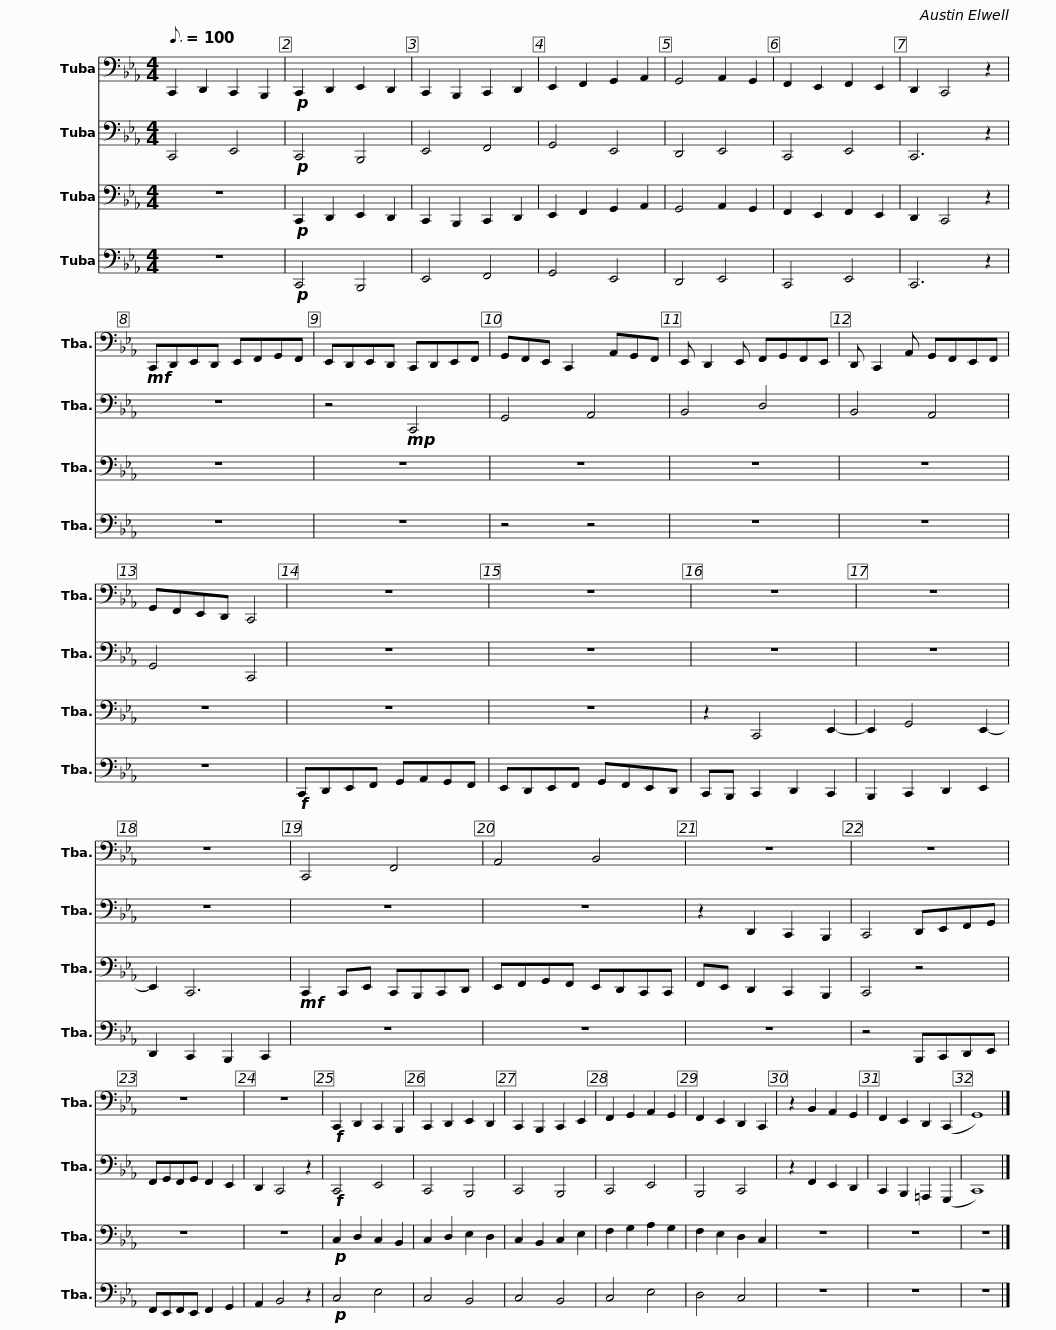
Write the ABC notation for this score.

X:1
%%score 1 2 3 4
L:1/8
Q:3/16=100
M:4/4
I:linebreak $
K:Eb
V:1 bass
V:2 bass
V:3 bass
V:4 bass
V:1
 C,,2 D,,2 C,,2 B,,,2 |!p! C,,2 D,,2 E,,2 D,,2 |$ C,,2 B,,,2 C,,2 D,,2 | E,,2 F,,2 G,,2 A,,2 |$ G,,4 A,,2 G,,2 | %5
 F,,2 E,,2 F,,2 E,,2 | D,,2 C,,4 z2 |$[K:Eb]!mf! C,,D,,E,,D,, E,,F,,G,,F,, |$ E,,D,,E,,D,, C,,D,,E,,F,, |$ G,,F,,E,, C,,2 A,,G,,F,, |$ %10
 E,, D,,2 E,, F,,G,,F,,E,, |$ D,, C,,2 A,, G,,F,,E,,F,, |$ G,,F,,E,,D,, C,,4 |$ z8 |$ z8 |$ %15
 z8 | z8 |$ z8 |$ C,,4 F,,4 |$ A,,4 B,,4 |$ %20
 z8 | z8 |$ z8 | z8 |$!f! C,,2 D,,2 C,,2 B,,,2 | %25
 C,,2 D,,2 E,,2 D,,2 |$ C,,2 B,,,2 C,,2 E,,2 | F,,2 G,,2 A,,2 G,,2 |$ F,,2 E,,2 D,,2 C,,2 | z2 B,,2 A,,2 G,,2 |$ %30
 F,,2 E,,2 D,,2 (C,,2 | G,,8) |] %32
V:2
 C,,4 E,,4 |!p! C,,4 B,,,4 |$ E,,4 F,,4 | G,,4 E,,4 |$ D,,4 E,,4 | %5
 C,,4 E,,4 | C,,6 z2 |$[K:Eb] z8 |$ z4!mp! C,,4 |$ G,,4 A,,4 |$ %10
 B,,4 D,4 |$ B,,4 A,,4 |$ G,,4 C,,4 |$ z8 |$ z8 |$ %15
 z8 | z8 |$ z8 |$ z8 |$ z8 |$ %20
 z2 D,,2 C,,2 B,,,2 | C,,4 D,,E,,F,,G,, |$ F,,G,,F,,G,, F,,2 E,,2 | D,,2 C,,4 z2 |$!f! C,,4 E,,4 | %25
 C,,4 B,,,4 |$ C,,4 B,,,4 | C,,4 E,,4 |$ B,,,4 C,,4 | z2 F,,2 E,,2 D,,2 |$ %30
 C,,2 B,,,2 =A,,,2 (G,,,2 | C,,8) |] %32
V:3
 z8 |!p! C,,2 D,,2 E,,2 D,,2 |$ C,,2 B,,,2 C,,2 D,,2 | E,,2 F,,2 G,,2 A,,2 |$ G,,4 A,,2 G,,2 | %5
 F,,2 E,,2 F,,2 E,,2 | D,,2 C,,4 z2 |$[K:Eb] z8 |$ z8 |$ z8 |$ %10
 z8 |$ z8 |$ z8 |$ z8 |$ z8 |$ %15
 z2 C,,4 E,,2- | E,,2 G,,4 E,,2- |$ E,,2 C,,6 |$!mf! C,,2 C,,E,, C,,B,,,C,,D,, |$ E,,F,,G,,F,, E,,D,,C,,C,, |$ %20
 F,,E,, D,,2 C,,2 B,,,2 | C,,4 z4 |$ z8 | z8 |$!p! C,2 D,2 C,2 B,,2 | %25
 C,2 D,2 E,2 D,2 |$ C,2 B,,2 C,2 E,2 | F,2 G,2 A,2 G,2 |$ F,2 E,2 D,2 C,2 | z8 |$ %30
 z8 | z8 |] %32
V:4
 z8 |!p! C,,4 B,,,4 |$ E,,4 F,,4 | G,,4 E,,4 |$ D,,4 E,,4 | %5
 C,,4 E,,4 | C,,6 z2 |$[K:Eb] z8 |$ z8 |$ z4 z4 |$ %10
 z8 |$ z8 |$ z8 |$!f! C,,D,,E,,F,, G,,A,,G,,F,, |$ E,,D,,E,,F,, G,,F,,E,,D,, |$ %15
 C,,B,,, C,,2 D,,2 C,,2 | B,,,2 C,,2 D,,2 E,,2 |$ D,,2 C,,2 B,,,2 C,,2 |$ z8 |$ z8 |$ %20
 z8 | z4 B,,,C,,D,,E,, |$ F,,E,,F,,E,, F,,2 G,,2 | A,,2 B,,4 z2 |$!p! C,4 E,4 | %25
 C,4 B,,4 |$ C,4 B,,4 | C,4 E,4 |$ D,4 C,4 | z8 |$ %30
 z8 | z8 |] %32
